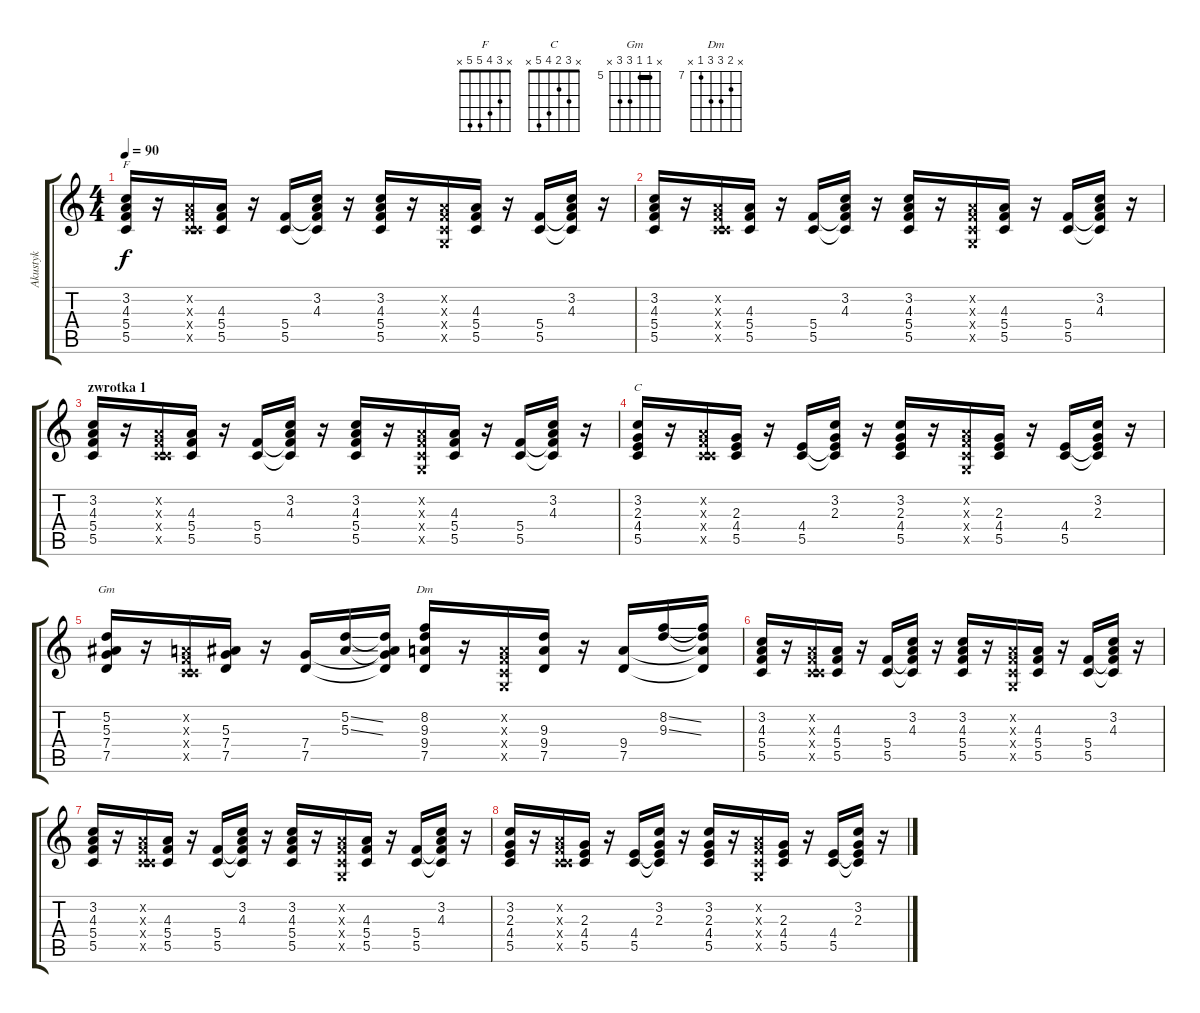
\track ("Akustyk" "Akustyk") {instrument acousticguitarsteel}
\staff {score tabs}
\tuning (D4 A3 F3 C3 G2 D2) {hide}
\chord ("F" x 3 4 5 5 x)
\chord ("C" x 3 2 4 5 x)
\chord ("Gm" x 5 5 7 7 x) {firstfret 5 barre 5}
\chord ("Dm" x 8 9 9 7 x) {firstfret 7}
\ts (4 4)
\tempo 90
\clef g2
\ks c
(3.2 4.3 5.4 5.5).16{ch "F" dy f volume 14 instrument acousticguitarsteel} r.16 (0.2{x} 0.3{x} 0.4{x} 5.5{x}).16 (4.3 5.4 5.5).16 r.16 (5.4 5.5).16 (3.2 4.3 5.4{t} 5.5{t}).16 r.16 (3.2 4.3 5.4 5.5).16 r.16 (0.2{x} 0.3{x} 0.4{x} 0.5{x}).16 (4.3 5.4 5.5).16 r.16 (5.4 5.5).16 (3.2 4.3 5.4{t} 5.5{t}).16 r.16 |
(3.2 4.3 5.4 5.5).16 r.16 (0.2{x} 0.3{x} 0.4{x} 5.5{x}).16 (4.3 5.4 5.5).16 r.16 (5.4 5.5).16 (3.2 4.3 5.4{t} 5.5{t}).16 r.16 (3.2 4.3 5.4 5.5).16 r.16 (0.2{x} 0.3{x} 0.4{x} 0.5{x}).16 (4.3 5.4 5.5).16 r.16 (5.4 5.5).16 (3.2 4.3 5.4{t} 5.5{t}).16 r.16 |
\section ("" "zwrotka 1")
(3.2 4.3 5.4 5.5).16{volume 10} r.16 (0.2{x} 0.3{x} 0.4{x} 5.5{x}).16 (4.3 5.4 5.5).16 r.16 (5.4 5.5).16 (3.2 4.3 5.4{t} 5.5{t}).16 r.16 (3.2 4.3 5.4 5.5).16 r.16 (0.2{x} 0.3{x} 0.4{x} 0.5{x}).16 (4.3 5.4 5.5).16 r.16 (5.4 5.5).16 (3.2 4.3 5.4{t} 5.5{t}).16 r.16 |
(3.2 2.3 4.4 5.5).16{ch "C"} r.16 (0.2{x} 0.3{x} 0.4{x} 5.5{x}).16 (2.3 4.4 5.5).16 r.16 (4.4 5.5).16 (3.2 2.3 4.4{t} 5.5{t}).16 r.16 (3.2 2.3 4.4 5.5).16 r.16 (0.2{x} 0.3{x} 0.4{x} 0.5{x}).16 (2.3 4.4 5.5).16 r.16 (4.4 5.5).16 (3.2 2.3 4.4{t} 5.5{t}).16 r.16 |
(5.2 5.3 7.4 7.5).16{ch "Gm"} r.16 (0.2{x} 0.3{x} 0.4{x} 5.5{x}).16 (5.3 7.4 7.5).16 r.16 (7.4 7.5).16 (5.2{ss} 5.3{ss}).16 (5.2{t} 5.3{t} 7.4{t} 7.5{t}).16 (8.2 9.3 9.4 7.5).16{ch "Dm"} r.16 (0.2{x} 0.3{x} 0.4{x} 0.5{x}).16 (9.3 9.4 7.5).16 r.16 (9.4 7.5).16 (8.2{ss} 9.3{ss}).16 (8.2{t} 9.3{t} 9.4{t} 7.5{t}).16 |
(3.2 4.3 5.4 5.5).16 r.16 (0.2{x} 0.3{x} 0.4{x} 5.5{x}).16 (4.3 5.4 5.5).16 r.16 (5.4 5.5).16 (3.2 4.3 5.4{t} 5.5{t}).16 r.16 (3.2 4.3 5.4 5.5).16 r.16 (0.2{x} 0.3{x} 0.4{x} 0.5{x}).16 (4.3 5.4 5.5).16 r.16 (5.4 5.5).16 (3.2 4.3 5.4{t} 5.5{t}).16 r.16 |
(3.2 4.3 5.4 5.5).16 r.16 (0.2{x} 0.3{x} 0.4{x} 5.5{x}).16 (4.3 5.4 5.5).16 r.16 (5.4 5.5).16 (3.2 4.3 5.4{t} 5.5{t}).16 r.16 (3.2 4.3 5.4 5.5).16 r.16 (0.2{x} 0.3{x} 0.4{x} 0.5{x}).16 (4.3 5.4 5.5).16 r.16 (5.4 5.5).16 (3.2 4.3 5.4{t} 5.5{t}).16 r.16 |
(3.2 2.3 4.4 5.5).16 r.16 (0.2{x} 0.3{x} 0.4{x} 5.5{x}).16 (2.3 4.4 5.5).16 r.16 (4.4 5.5).16 (3.2 2.3 4.4{t} 5.5{t}).16 r.16 (3.2 2.3 4.4 5.5).16 r.16 (0.2{x} 0.3{x} 0.4{x} 0.5{x}).16 (2.3 4.4 5.5).16 r.16 (4.4 5.5).16 (3.2 2.3 4.4{t} 5.5{t}).16 r.16
